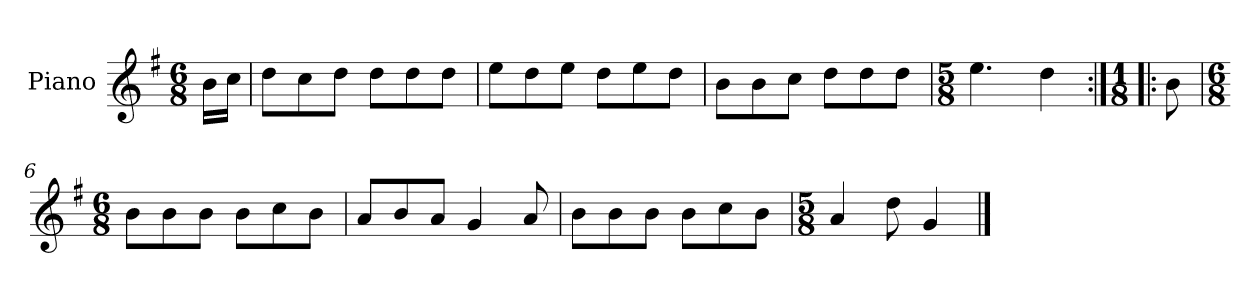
**kern
*part1
*staff1
*I"Piano
*I'Pno.
*clefG2
*k[f#]
*M6/8
=
16b\LL
16cc\JJ
=1
8dd\L
8cc\
8dd\J
8dd\L
8dd\
8dd\J
=2
8ee\L
8dd\
8ee\J
8dd\L
8ee\
8dd\J
=3
8b\L
8b\
8cc\J
8dd\L
8dd\
8dd\J
=4
*M5/8
4.ee\
4dd\
=5:|!|:
*M1/8
8b\
=6
*M6/8
8b\L
8b\
8b\J
8b\L
8cc\
8b\J
=7
8a/L
8b/
8a/J
4g/
8a/
!!LO:LB:g=z
=8
8b\L
8b\
8b\J
8b\L
8cc\
8b\J
=9
*M5/8
4a/
8dd\
4g/
==
*-
